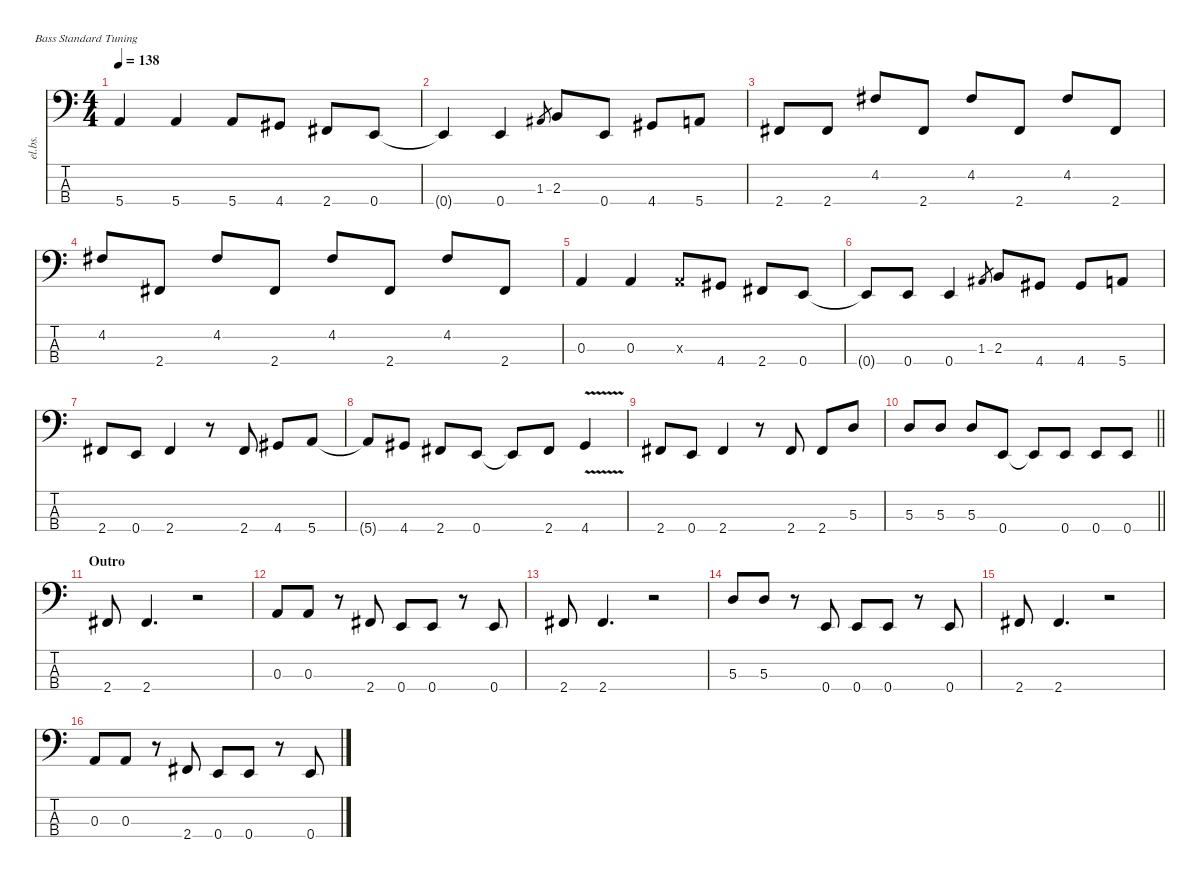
\defaultSystemsLayout 4
\hideDynamics
\bracketExtendMode nobrackets
\otherSystemsTrackNameOrientation horizontal
\track ("Bass" "el.bs.") {instrument electricbassfinger}
\staff {score tabs}
\tuning (G2 D2 A1 E1)
\ts (4 4)
\tempo 138
\clef f4
\ks c
5.4.4{dy f beam Up} 5.4.4{beam Up} 5.4.8{beam Up} 4.4{acc #}.8{beam Up} 2.4{acc #}.8{beam Up} 0.4.8{beam Up} |
0.4{t}.4{beam Up} 0.4.4{beam Up} 1.3{acc #}.8{gr dy mf beam Up} 2.3.8{dy f beam Up} 0.4.8{beam Up} 4.4{acc #}.8{beam Up} 5.4.8{beam Up} |
2.4{acc #}.8{beam Up} 2.4{acc #}.8{beam Up} 4.2{acc #}.8{beam Up} 2.4{acc #}.8{beam Up} 4.2{acc #}.8{beam Up} 2.4{acc #}.8{beam Up} 4.2{acc #}.8{beam Up} 2.4{acc #}.8{beam Up} |
4.2{acc #}.8{beam Up} 2.4{acc #}.8{beam Up} 4.2{acc #}.8{beam Up} 2.4{acc #}.8{beam Up} 4.2{acc #}.8{beam Up} 2.4{acc #}.8{beam Up} 4.2{acc #}.8{beam Up} 2.4{acc #}.8{beam Up} |
0.3.4{beam Up} 0.3.4{beam Up} 0.3{x}.8{beam Up} 4.4{acc #}.8{beam Up} 2.4{acc #}.8{beam Up} 0.4.8{beam Up} |
0.4{t}.8{beam Up} 0.4.8{beam Up} 0.4.4{beam Up} 1.3{acc #}.8{gr dy mf beam Up} 2.3.8{dy f beam Up} 4.4{acc #}.8{beam Up} 4.4{acc #}.8{beam Up} 5.4.8{beam Up} |
2.4{acc #}.8{beam Up} 0.4.8{beam Up} 2.4{acc #}.4{beam Up} r.8{beam Up} 2.4{acc #}.8{beam Up} 4.4{acc #}.8{beam Up} 5.4.8{beam Up} |
5.4{t}.8{beam Up} 4.4{acc #}.8{beam Up} 2.4{acc #}.8{beam Up} 0.4.8{beam Up} 0.4{t}.8{beam Up} 2.4{acc #}.8{beam Up} 4.4{v acc #}.4{beam Up} |
2.4{acc #}.8{beam Up} 0.4.8{beam Up} 2.4{acc #}.4{beam Up} r.8{beam Up} 2.4{acc #}.8{beam Up} 2.4{acc #}.8{beam Up} 5.3.8{beam Up} |
\barLineRight lightlight
5.3.8{beam Up} 5.3.8{beam Up} 5.3.8{beam Up} 0.4.8{beam Up} 0.4{t}.8{beam Up} 0.4.8{beam Up} 0.4.8{beam Up} 0.4.8{beam Up} |
\section ("" "Outro")
2.4{acc #}.8{beam Up} 2.4{acc #}.4{d beam Up} r.2{beam Up} |
0.3.8{beam Up} 0.3.8{beam Up} r.8{beam Up} 2.4{acc #}.8{beam Up} 0.4.8{beam Up} 0.4.8{beam Up} r.8{beam Up} 0.4.8{beam Up} |
2.4{acc #}.8{beam Up} 2.4{acc #}.4{d beam Up} r.2{beam Up} |
5.3.8{beam Up} 5.3.8{beam Up} r.8{beam Up} 0.4.8{beam Up} 0.4.8{beam Up} 0.4.8{beam Up} r.8{beam Up} 0.4.8{beam Up} |
2.4{acc #}.8{beam Up} 2.4{acc #}.4{d beam Up} r.2{beam Up} |
0.3.8{beam Up} 0.3.8{beam Up} r.8{beam Up} 2.4{acc #}.8{beam Up} 0.4.8{beam Up} 0.4.8{beam Up} r.8{beam Up} 0.4.8{beam Up}
